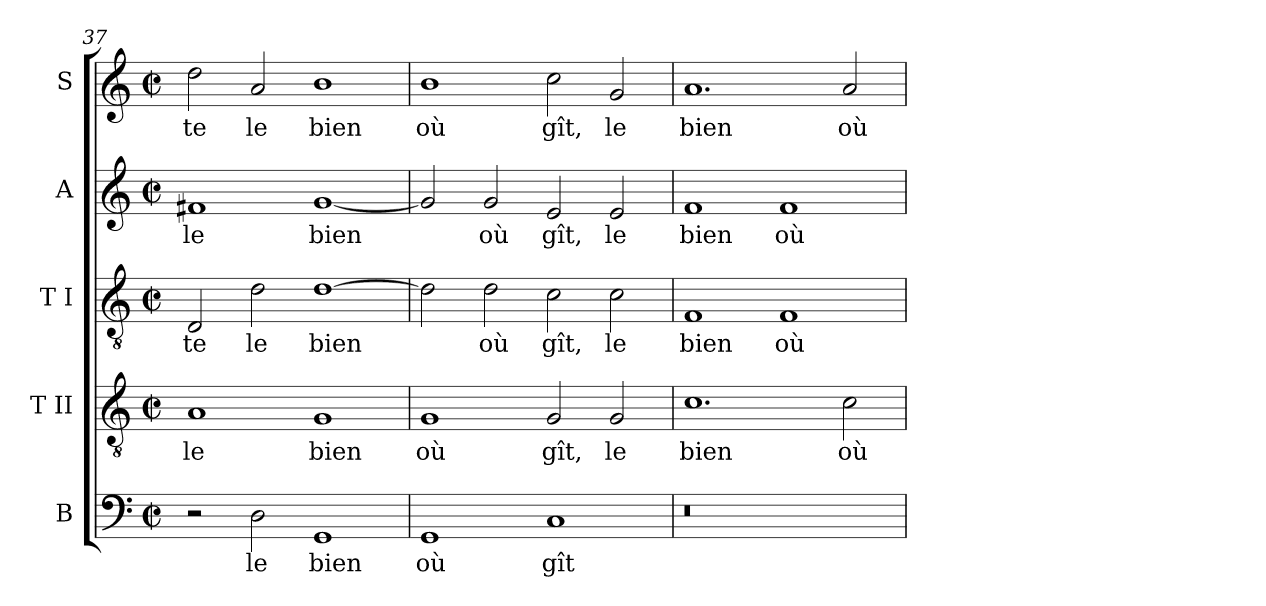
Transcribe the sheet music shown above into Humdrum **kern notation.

**kern	**text	**kern	**text	**kern	**text	**kern	**text	**kern	**text
*part5	*part5	*part4	*part4	*part3	*part3	*part2	*part2	*part1	*part1
*staff5	*staff5	*staff4	*staff4	*staff3	*staff3	*staff2	*staff2	*staff1	*staff1
*I"B	*	*I"T II	*	*I"T I	*	*I"A	*	*I"S	*
*clefF4	*	*clefGv2	*	*clefGv2	*	*clefG2	*	*clefG2	*
*M2/2	*	*M2/2	*	*M2/2	*	*M2/2	*	*M2/2	*
*met(c|)	*	*met(c|)	*	*met(c|)	*	*met(c|)	*	*met(c|)	*
=37	=37	=37	=37	=37	=37	=37	=37	=37	=37
!	!	!	!LO:LY:b:cj	!	!LO:LY:b:cj	!	!LO:LY:b:cj	!	!LO:LY:b:cj
2r	.	1A	le	2D/	-te	1f#X	le	2dd\	te
!	!LO:LY:b:cj	!	!	!	!LO:LY:b:cj	!	!	!	!LO:LY:b:cj
2D\	le	.	.	2d\	le	.	.	2a/	le
!	!LO:LY:b:cj	!	!LO:LY:b:cj	!	!LO:LY:b	!	!LO:LY:b	!	!LO:LY:b:cj
1GG	bien	1G	bien	[>1d	bien	[<1g	bien	1b	bien
=38	=38	=38	=38	=38	=38	=38	=38	=38	=38
!	!LO:LY:b:cj	!	!LO:LY:b:cj	!	!	!	!	!	!LO:LY:b:cj
1GG	où	1G	où	2d\]	.	2g/]	.	1b	où
!	!	!	!	!	!LO:LY:b:cj	!	!LO:LY:b:cj	!	!
.	.	.	.	2d\	où	2g/	où	.	.
!	!LO:LY:b:cj	!	!LO:LY:b:cj	!	!LO:LY:b:cj	!	!LO:LY:b:cj	!	!LO:LY:b:cj
1C	gît	2G/	gît,	2c\	gît,	2e/	gît,	2cc\	gît,
!	!	!	!LO:LY:b:cj	!	!LO:LY:b:cj	!	!LO:LY:b:cj	!	!LO:LY:b:cj
.	.	2G/	le	2c\	le	2e/	le	2g/	le
=39	=39	=39	=39	=39	=39	=39	=39	=39	=39
!	!	!	!LO:LY:b:cj	!	!LO:LY:b:cj	!	!LO:LY:b:cj	!	!LO:LY:b:cj
0r	.	1.c	bien	1F	bien	1f	bien	1.a	bien
!	!	!	!	!	!LO:LY:b:cj	!	!LO:LY:b:cj	!	!
.	.	.	.	1F	où	1f	où	.	.
!	!	!	!LO:LY:b:cj	!	!	!	!	!	!LO:LY:b:cj
.	.	2c\	où	.	.	.	.	2a/	où
=	=	=	=	=	=	=	=	=	=
*-	*-	*-	*-	*-	*-	*-	*-	*-	*-
